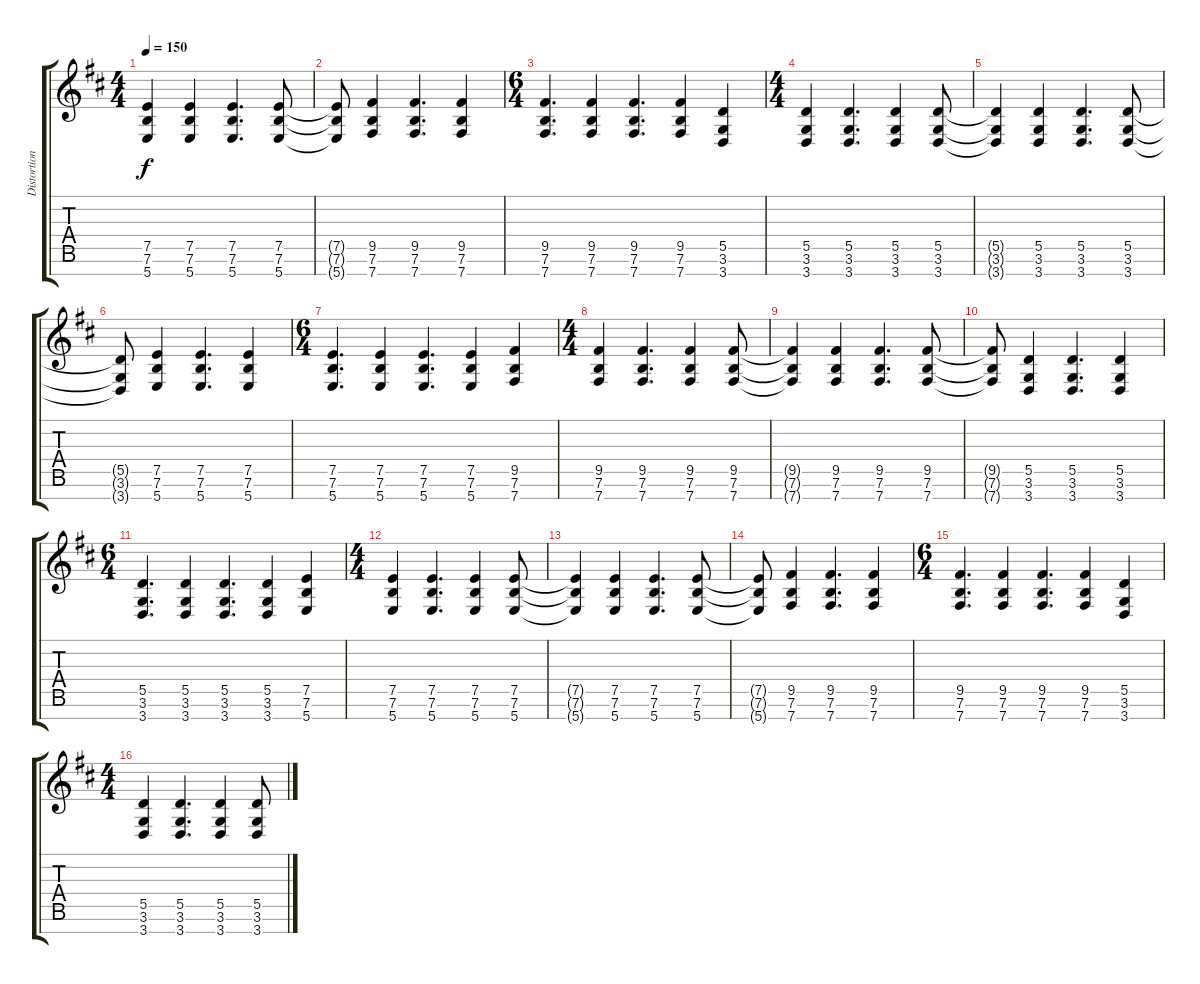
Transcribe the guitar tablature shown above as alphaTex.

\track ("Distortion" "Distortion") {instrument distortionguitar}
\staff {score tabs}
\tuning (E4 B3 G3 D3 A2 E2 B1) {hide}
\ts (4 4)
\tempo 150
\clef g2
\ks bminor
(7.5{t} 7.6{t} 5.7{t}).4{dy f} (7.5 7.6 5.7).4 (7.5 7.6 5.7).4{d} (7.5 7.6 5.7).8 |
(7.5{t} 7.6{t} 5.7{t}).8 (9.5 7.6 7.7).4 (9.5 7.6 7.7).4{d} (9.5 7.6 7.7).4 |
\ts (6 4)
(9.5 7.6 7.7).4{d} (9.5 7.6 7.7).4 (9.5 7.6 7.7).4{d} (9.5 7.6 7.7).4 (5.5 3.6 3.7).4 |
\ts (4 4)
(5.5 3.6 3.7).4 (5.5 3.6 3.7).4{d} (5.5 3.6 3.7).4 (5.5 3.6 3.7).8 |
(5.5{t} 3.6{t} 3.7{t}).4 (5.5 3.6 3.7).4 (5.5 3.6 3.7).4{d} (5.5 3.6 3.7).8 |
(5.5{t} 3.6{t} 3.7{t}).8 (7.5 7.6 5.7).4 (7.5 7.6 5.7).4{d} (7.5 7.6 5.7).4 |
\ts (6 4)
(7.5 7.6 5.7).4{d} (7.5 7.6 5.7).4 (7.5 7.6 5.7).4{d} (7.5 7.6 5.7).4 (9.5 7.6 7.7).4 |
\ts (4 4)
(9.5 7.6 7.7).4 (9.5 7.6 7.7).4{d} (9.5 7.6 7.7).4 (9.5 7.6 7.7).8 |
(9.5{t} 7.6{t} 7.7{t}).4 (9.5 7.6 7.7).4 (9.5 7.6 7.7).4{d} (9.5 7.6 7.7).8 |
(9.5{t} 7.6{t} 7.7{t}).8 (5.5 3.6 3.7).4 (5.5 3.6 3.7).4{d} (5.5 3.6 3.7).4 |
\ts (6 4)
(5.5 3.6 3.7).4{d} (5.5 3.6 3.7).4 (5.5 3.6 3.7).4{d} (5.5 3.6 3.7).4 (7.5 7.6 5.7).4 |
\ts (4 4)
(7.5 7.6 5.7).4 (7.5 7.6 5.7).4{d} (7.5 7.6 5.7).4 (7.5 7.6 5.7).8 |
(7.5{t} 7.6{t} 5.7{t}).4 (7.5 7.6 5.7).4 (7.5 7.6 5.7).4{d} (7.5 7.6 5.7).8 |
(7.5{t} 7.6{t} 5.7{t}).8 (9.5 7.6 7.7).4 (9.5 7.6 7.7).4{d} (9.5 7.6 7.7).4 |
\ts (6 4)
(9.5 7.6 7.7).4{d} (9.5 7.6 7.7).4 (9.5 7.6 7.7).4{d} (9.5 7.6 7.7).4 (5.5 3.6 3.7).4 |
\ts (4 4)
(5.5 3.6 3.7).4 (5.5 3.6 3.7).4{d} (5.5 3.6 3.7).4 (5.5 3.6 3.7).8
